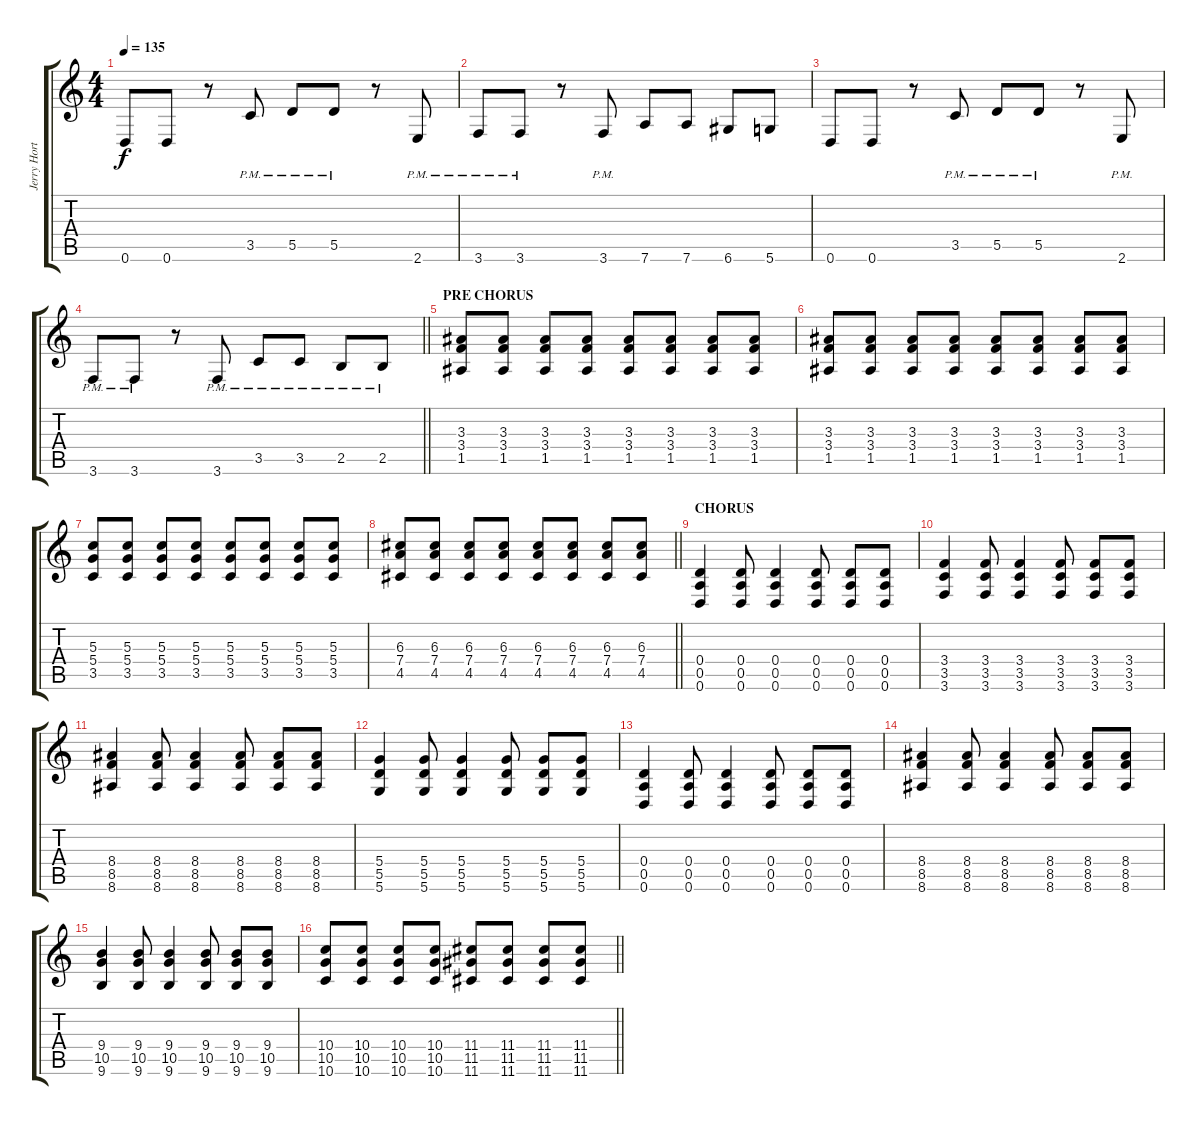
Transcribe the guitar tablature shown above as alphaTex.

\track ("Jerry Horton G1" "Jerry Hort") {instrument distortionguitar}
\staff {score tabs}
\tuning (E4 B3 G3 D3 A2 D2) {hide}
\ts (4 4)
\tempo 135
\clef g2
\ks c
0.6.8{dy f} 0.6.8 r.8 3.5{pm}.8 5.5{pm}.8 5.5{pm}.8 r.8 2.6{pm}.8 |
3.6{pm}.8 3.6{pm}.8 r.8 3.6{pm}.8 7.6.8 7.6.8 6.6.8 5.6.8 |
0.6.8 0.6.8 r.8 3.5{pm}.8 5.5{pm}.8 5.5{pm}.8 r.8 2.6{pm}.8 |
\barLineRight lightlight
3.6{pm}.8 3.6{pm}.8 r.8 3.6{pm}.8 3.5{pm}.8 3.5{pm}.8 2.5{pm}.8 2.5{pm}.8 |
\section ("" "PRE CHORUS")
(3.3 3.4 1.5).8 (3.3 3.4 1.5).8 (3.3 3.4 1.5).8 (3.3 3.4 1.5).8 (3.3 3.4 1.5).8 (3.3 3.4 1.5).8 (3.3 3.4 1.5).8 (3.3 3.4 1.5).8 |
(3.3 3.4 1.5).8 (3.3 3.4 1.5).8 (3.3 3.4 1.5).8 (3.3 3.4 1.5).8 (3.3 3.4 1.5).8 (3.3 3.4 1.5).8 (3.3 3.4 1.5).8 (3.3 3.4 1.5).8 |
(5.3 5.4 3.5).8 (5.3 5.4 3.5).8 (5.3 5.4 3.5).8 (5.3 5.4 3.5).8 (5.3 5.4 3.5).8 (5.3 5.4 3.5).8 (5.3 5.4 3.5).8 (5.3 5.4 3.5).8 |
\barLineRight lightlight
(6.3 7.4 4.5).8 (6.3 7.4 4.5).8 (6.3 7.4 4.5).8 (6.3 7.4 4.5).8 (6.3 7.4 4.5).8 (6.3 7.4 4.5).8 (6.3 7.4 4.5).8 (6.3 7.4 4.5).8 |
\section ("" "CHORUS")
(0.4 0.5 0.6).4 (0.4 0.5 0.6).8 (0.4 0.5 0.6).4 (0.4 0.5 0.6).8 (0.4 0.5 0.6).8 (0.4 0.5 0.6).8 |
(3.4 3.5 3.6).4 (3.4 3.5 3.6).8 (3.4 3.5 3.6).4 (3.4 3.5 3.6).8 (3.4 3.5 3.6).8 (3.4 3.5 3.6).8 |
(8.4 8.5 8.6).4 (8.4 8.5 8.6).8 (8.4 8.5 8.6).4 (8.4 8.5 8.6).8 (8.4 8.5 8.6).8 (8.4 8.5 8.6).8 |
(5.4 5.5 5.6).4 (5.4 5.5 5.6).8 (5.4 5.5 5.6).4 (5.4 5.5 5.6).8 (5.4 5.5 5.6).8 (5.4 5.5 5.6).8 |
(0.4 0.5 0.6).4 (0.4 0.5 0.6).8 (0.4 0.5 0.6).4 (0.4 0.5 0.6).8 (0.4 0.5 0.6).8 (0.4 0.5 0.6).8 |
(8.4 8.5 8.6).4 (8.4 8.5 8.6).8 (8.4 8.5 8.6).4 (8.4 8.5 8.6).8 (8.4 8.5 8.6).8 (8.4 8.5 8.6).8 |
(9.4 10.5 9.6).4 (9.4 10.5 9.6).8 (9.4 10.5 9.6).4 (9.4 10.5 9.6).8 (9.4 10.5 9.6).8 (9.4 10.5 9.6).8 |
\barLineRight lightlight
(10.4 10.5 10.6).8 (10.4 10.5 10.6).8 (10.4 10.5 10.6).8 (10.4 10.5 10.6).8 (11.4 11.5 11.6).8 (11.4 11.5 11.6).8 (11.4 11.5 11.6).8 (11.4 11.5 11.6).8
